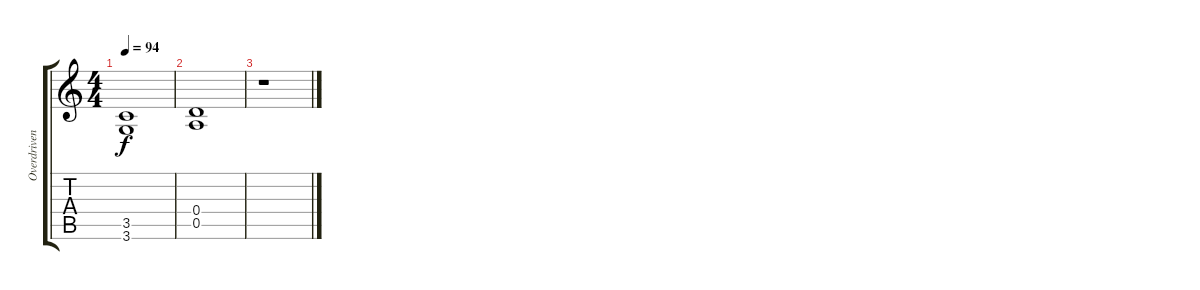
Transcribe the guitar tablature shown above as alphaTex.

\track ("Overdriven" "Overdriven") {instrument overdrivenguitar}
\staff {score tabs}
\tuning (E4 B3 G3 D3 A2 E2) {hide}
\ts (4 4)
\tempo 94
\clef g2
\ks c
(3.5 3.6).1{dy f} |
(0.4 0.5).1 |
r.1
